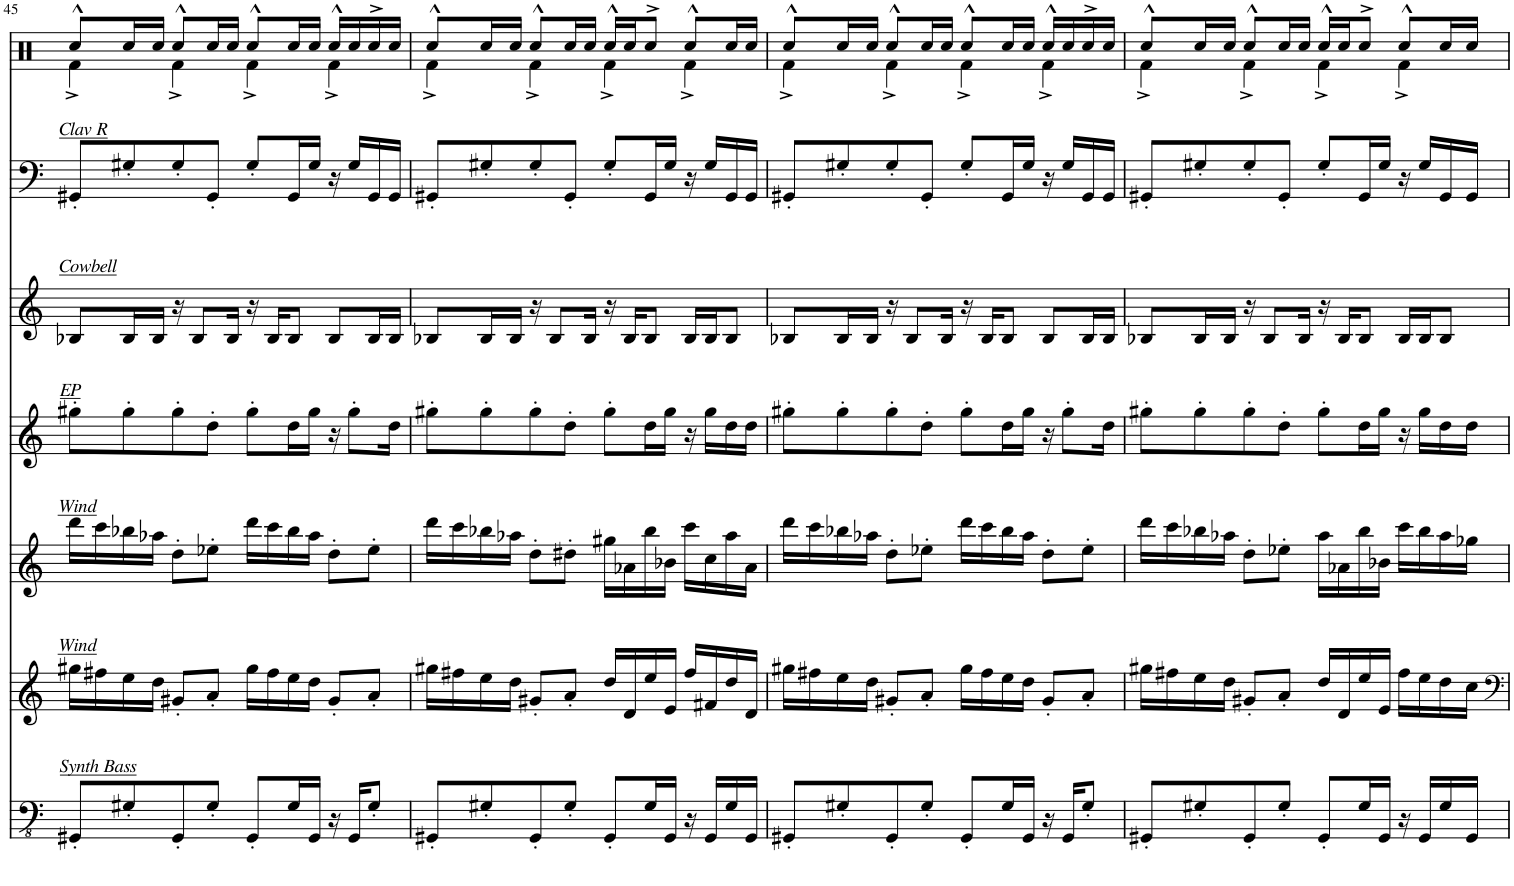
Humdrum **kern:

**kern	**kern	**kern	**kern	**kern	**kern	**kern
*part2	*part2	*part2	*part2	*part2	*part2	*part1
*staff7	*staff6	*staff5	*staff4	*staff3	*staff2	*staff1
*I"Bomberman	*	*	*	*	*	*I"Drumset, Snare Drum
!!LO:PB:g=z
*clefG2	*clefG2	*clefG2	*clefG2	*clefG2	*clefF4	*clefX
*k[]	*k[]	*k[]	*k[]	*k[]	*k[]	*k[]
*M4/4	*M4/4	*M4/4	*M4/4	*M4/4	*M4/4	*M4/4
=45	=45	=45	=45	=45	=45	=45
*	*	*	*	*	*	*^
!	!	!	!	!	!LO:TX:a:i:t=Clav R	!	!
!	!	!	!	!LO:TX:a:i:t=Cowbell	!	!	!
!	!	!	!LO:TX:a:i:t=EP	!	!	!	!
!	!	!LO:TX:a:i:t=Wind	!	!	!	!	!
!	!LO:TX:a:i:t=Wind	!	!	!	!	!	!
!LO:TX:a:i:t=Synth Bass	!	!	!	!	!	!	!
8GGG#X'/L	16gg#X\LL	16ddd\LL	8gg#X'\L	8B-X/L	8GG#X'/L	8Rcc^^/L	4Rf^\
.	16ff#X\	16ccc\	.	.	.	.	.
8GG#X'/	16ee\	16bb-X\	8gg#'\	16B-/L	8G#X'/	16Rcc/L	.
.	16dd\JJ	16aa-X\JJ	.	16B-/JJ	.	16Rcc/JJ	.
8GGG#'/	8g#X'/L	8dd'\L	8gg#'\	16r	8G#'/	8Rcc^^/L	4Rf^\
.	.	.	.	8B-/L	.	.	.
8GG#'/J	8a'/J	8ee-X'\J	8dd'\J	.	8GG#'/J	16Rcc/L	.
.	.	.	.	16B-/Jk	.	16Rcc/JJ	.
8GGG#'/L	16gg#\LL	16ddd\LL	8gg#'\L	16r	8G#'/L	8Rcc^^/L	4Rf^\
.	16ff#\	16ccc\	.	16B-/KL	.	.	.
16GG#/L	16ee\	16bb-\	16dd\L	8B-/J	16GG#/L	16Rcc/L	.
16GGG#/JJ	16dd\JJ	16aa-\JJ	16gg#\JJ	.	16G#/JJ	16Rcc/JJ	.
16r	8g#'/L	8dd'\L	16r	8B-/L	16r	16Rcc^^/LL	4Rf^\
16GGG#/KL	.	.	8gg#'\L	.	16G#/LL	16Rcc/	.
8GG#'/J	8a'/J	8ee-'\J	.	16B-/L	16GG#/	16Rcc^/	.
.	.	.	16dd\Jk	16B-/JJ	16GG#/JJ	16Rcc/JJ	.
=46	=46	=46	=46	=46	=46	=46	=46
8GGG#X'/L	16gg#X\LL	16ddd\LL	8gg#X'\L	8B-X/L	8GG#X'/L	8Rcc^^/L	4Rf^\
.	16ff#X\	16ccc\	.	.	.	.	.
8GG#X'/	16ee\	16bb-X\	8gg#'\	16B-/L	8G#X'/	16Rcc/L	.
.	16dd\JJ	16aa-X\JJ	.	16B-/JJ	.	16Rcc/JJ	.
8GGG#'/	8g#X'/L	8dd'\L	8gg#'\	16r	8G#'/	8Rcc^^/L	4Rf^\
.	.	.	.	8B-/L	.	.	.
8GG#'/J	8a'/J	8dd#X'\J	8dd'\J	.	8GG#'/J	16Rcc/L	.
.	.	.	.	16B-/Jk	.	16Rcc/JJ	.
8GGG#'/L	16dd/LL	16gg#X\LL	8gg#'\L	16r	8G#'/L	16Rcc^^/LL	4Rf^\
.	16d/	16a-X\	.	16B-/KL	.	16Rcc/J	.
16GG#/L	16ee/	16bb-\	16dd\L	8B-/J	16GG#/L	8Rcc^/J	.
16GGG#/JJ	16e/JJ	16b-X\JJ	16gg#\JJ	.	16G#/JJ	.	.
16r	16ff#/LL	16ccc\LL	16r	16B-/LL	16r	8Rcc^^/L	4Rf^\
16GGG#/LL	16f#X/	16cc\	16gg#\LL	16B-/J	16G#/LL	.	.
16GG#/	16dd/	16aa-\	16dd\	8B-/J	16GG#/	16Rcc/L	.
16GGG#/JJ	16d/JJ	16a-\JJ	16dd\JJ	.	16GG#/JJ	16Rcc/JJ	.
=47	=47	=47	=47	=47	=47	=47	=47
8GGG#X'/L	16gg#X\LL	16ddd\LL	8gg#X'\L	8B-X/L	8GG#X'/L	8Rcc^^/L	4Rf^\
.	16ff#X\	16ccc\	.	.	.	.	.
8GG#X'/	16ee\	16bb-X\	8gg#'\	16B-/L	8G#X'/	16Rcc/L	.
.	16dd\JJ	16aa-X\JJ	.	16B-/JJ	.	16Rcc/JJ	.
8GGG#'/	8g#X'/L	8dd'\L	8gg#'\	16r	8G#'/	8Rcc^^/L	4Rf^\
.	.	.	.	8B-/L	.	.	.
8GG#'/J	8a'/J	8ee-X'\J	8dd'\J	.	8GG#'/J	16Rcc/L	.
.	.	.	.	16B-/Jk	.	16Rcc/JJ	.
8GGG#'/L	16gg#\LL	16ddd\LL	8gg#'\L	16r	8G#'/L	8Rcc^^/L	4Rf^\
.	16ff#\	16ccc\	.	16B-/KL	.	.	.
16GG#/L	16ee\	16bb-\	16dd\L	8B-/J	16GG#/L	16Rcc/L	.
16GGG#/JJ	16dd\JJ	16aa-\JJ	16gg#\JJ	.	16G#/JJ	16Rcc/JJ	.
16r	8g#'/L	8dd'\L	16r	8B-/L	16r	16Rcc^^/LL	4Rf^\
16GGG#/KL	.	.	8gg#'\L	.	16G#/LL	16Rcc/	.
8GG#'/J	8a'/J	8ee-'\J	.	16B-/L	16GG#/	16Rcc^/	.
.	.	.	16dd\Jk	16B-/JJ	16GG#/JJ	16Rcc/JJ	.
=48	=48	=48	=48	=48	=48	=48	=48
8GGG#X'/L	16gg#X\LL	16ddd\LL	8gg#X'\L	8B-X/L	8GG#X'/L	8Rcc^^/L	4Rf^\
.	16ff#X\	16ccc\	.	.	.	.	.
8GG#X'/	16ee\	16bb-X\	8gg#'\	16B-/L	8G#X'/	16Rcc/L	.
.	16dd\JJ	16aa-X\JJ	.	16B-/JJ	.	16Rcc/JJ	.
8GGG#'/	8g#X'/L	8dd'\L	8gg#'\	16r	8G#'/	8Rcc^^/L	4Rf^\
.	.	.	.	8B-/L	.	.	.
8GG#'/J	8a'/J	8ee-X'\J	8dd'\J	.	8GG#'/J	16Rcc/L	.
.	.	.	.	16B-/Jk	.	16Rcc/JJ	.
8GGG#'/L	16dd/LL	16aa-\LL	8gg#'\L	16r	8G#'/L	16Rcc^^/LL	4Rf^\
.	16d/	16a-X\	.	16B-/KL	.	16Rcc/J	.
16GG#/L	16ee/	16bb-\	16dd\L	8B-/J	16GG#/L	8Rcc^/J	.
16GGG#/JJ	16e/JJ	16b-X\JJ	16gg#\JJ	.	16G#/JJ	.	.
16r	16ff#\LL	16ccc\LL	16r	16B-/LL	16r	8Rcc^^/L	4Rf^\
16GGG#/LL	16ee\	16bb-\	16gg#\LL	16B-/J	16G#/LL	.	.
16GG#/	16dd\	16aa-\	16dd\	8B-/J	16GG#/	16Rcc/L	.
16GGG#/JJ	16cc\JJ	16gg-X\JJ	16dd\JJ	.	16GG#/JJ	16Rcc/JJ	.
*	*	*	*	*	*	*v	*v
=	=	=	=	=	=	=
*-	*-	*-	*-	*-	*-	*-
